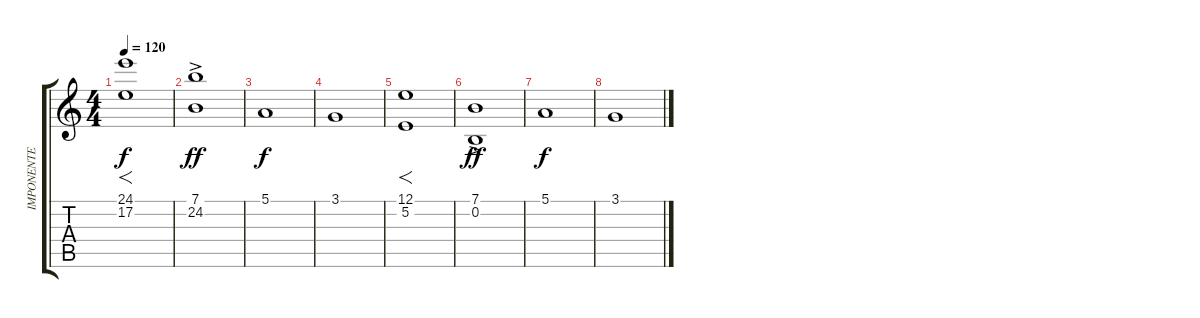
\track ("IMPONENTE" "IMPONENTE") {instrument stringensemble1}
\staff {score tabs}
\tuning (E4 B3 G3 D3 A2 E2) {hide}
\ts (4 4)
\tempo 120
\clef g2
\ks c
(24.1 17.2).1{f dy f} |
(7.1 24.2{ac}).1{dy ff} |
5.1.1{dy f} |
3.1.1 |
(12.1 5.2).1{f} |
(7.1{ac} 0.2).1{dy ff} |
5.1.1{dy f} |
3.1.1
